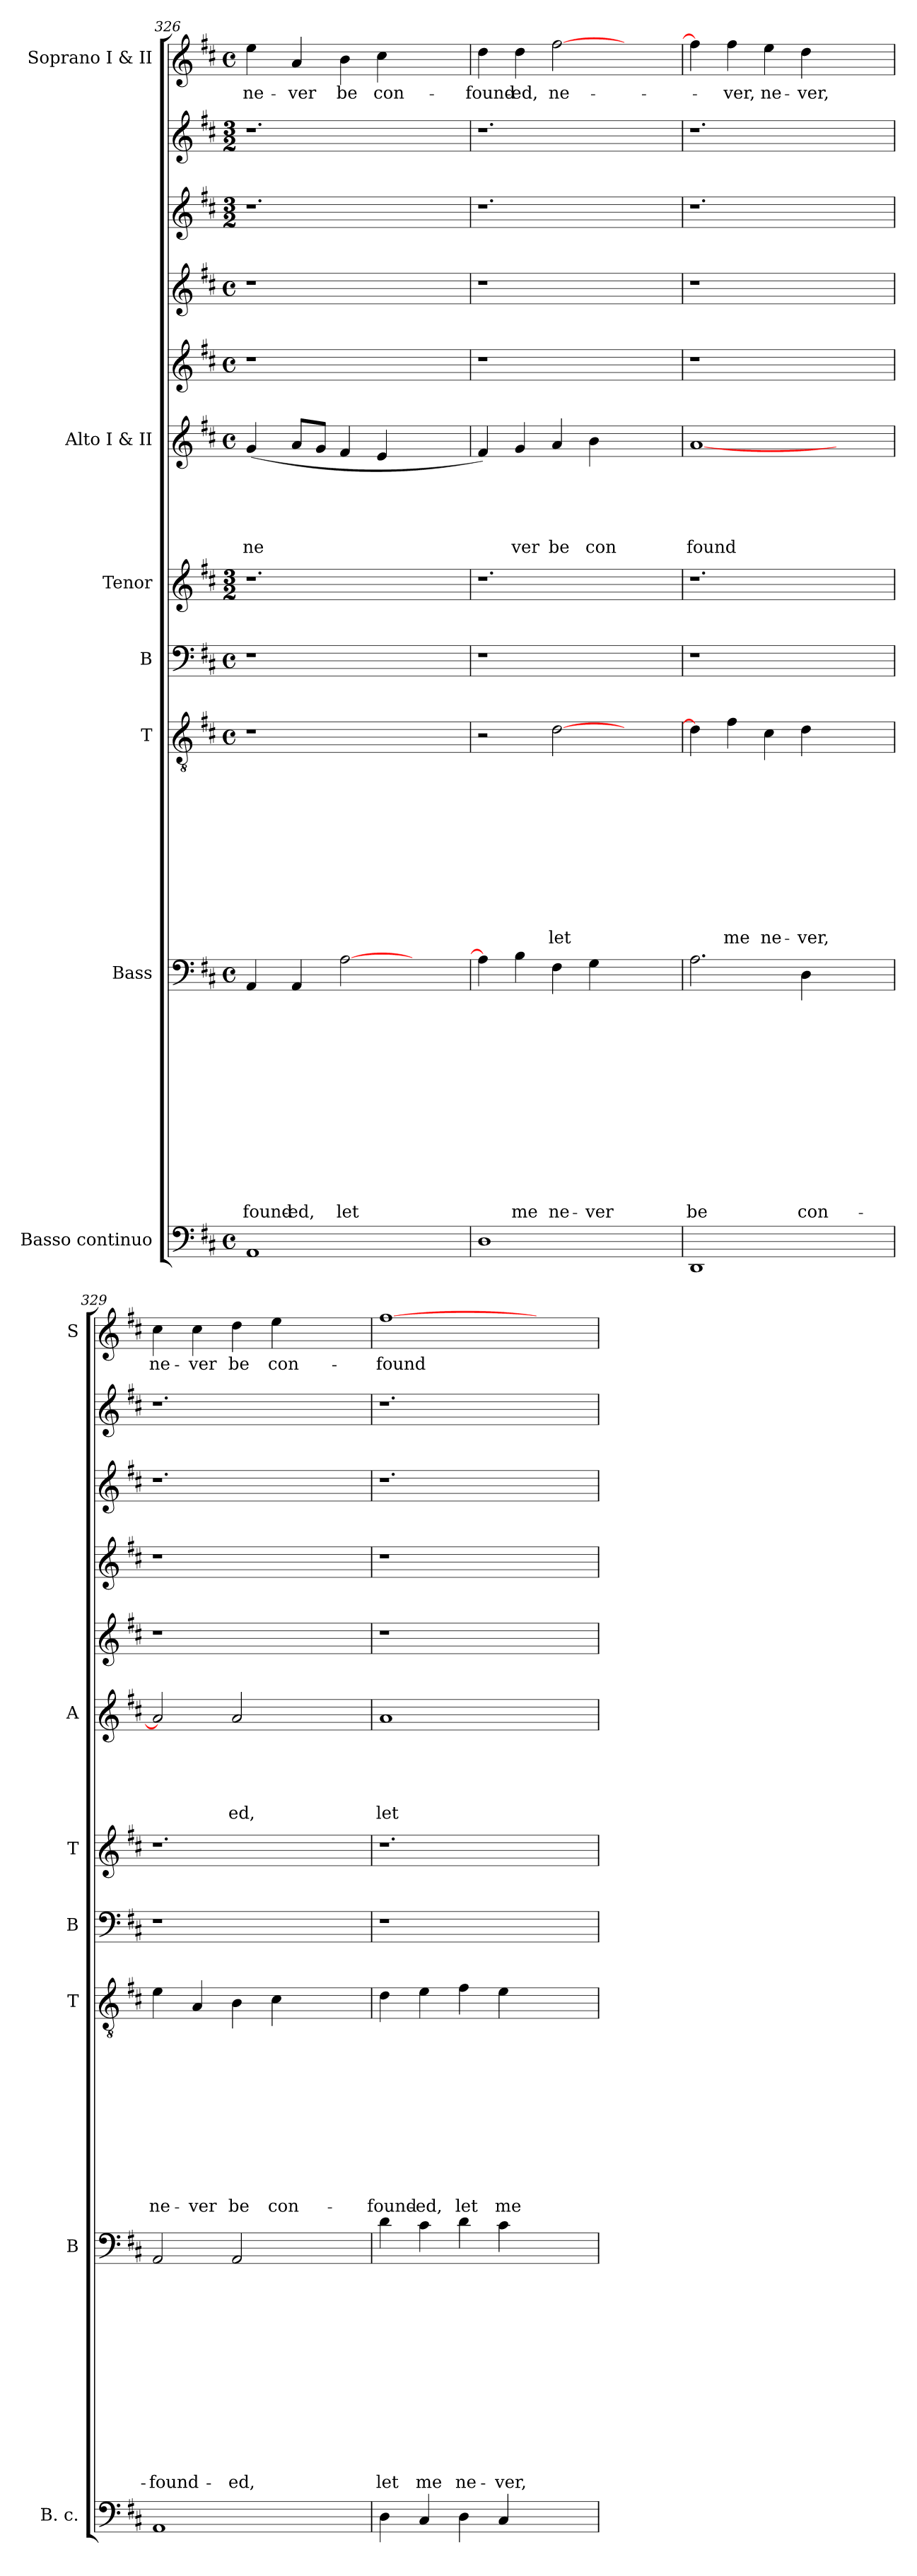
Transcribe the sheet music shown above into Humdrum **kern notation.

**kern	**kern	**text	**text	**text	**text	**text	**text	**text	**text	**text	**text	**text	**text	**text	**kern	**text	**text	**text	**text	**text	**text	**text	**text	**text	**text	**text	**kern	**kern	**kern	**text	**text	**text	**text	**text	**kern	**kern	**kern	**kern	**kern	**text
*part11	*part10	*part10	*part10	*part10	*part10	*part10	*part10	*part10	*part10	*part10	*part10	*part10	*part10	*part10	*part9	*part9	*part9	*part9	*part9	*part9	*part9	*part9	*part9	*part9	*part9	*part9	*part8	*part7	*part6	*part6	*part6	*part6	*part6	*part6	*part5	*part4	*part3	*part2	*part1	*part1
*staff11	*staff10	*staff10	*staff10	*staff10	*staff10	*staff10	*staff10	*staff10	*staff10	*staff10	*staff10	*staff10	*staff10	*staff10	*staff9	*staff9	*staff9	*staff9	*staff9	*staff9	*staff9	*staff9	*staff9	*staff9	*staff9	*staff9	*staff8	*staff7	*staff6	*staff6	*staff6	*staff6	*staff6	*staff6	*staff5	*staff4	*staff3	*staff2	*staff1	*staff1
*I"Basso continuo	*I"Bass	*	*	*	*	*	*	*	*	*	*	*	*	*	*I"T	*	*	*	*	*	*	*	*	*	*	*	*I"B	*I"Tenor	*I"Alto I & II	*	*	*	*	*	*	*	*	*	*I"Soprano I & II	*
*I'B. c.	*I'B	*	*	*	*	*	*	*	*	*	*	*	*	*	*I'T	*	*	*	*	*	*	*	*	*	*	*	*I'B	*I'T	*I'A	*	*	*	*	*	*	*	*	*	*I'S	*
!!LO:LB:g=z
*clefF4	*clefF4	*	*	*	*	*	*	*	*	*	*	*	*	*	*clefGv2	*	*	*	*	*	*	*	*	*	*	*	*clefF4	*clefG2	*clefG2	*	*	*	*	*	*clefG2	*clefG2	*clefG2	*clefG2	*clefG2	*
*ITrd7c12	*	*	*	*	*	*	*	*	*	*	*	*	*	*	*	*	*	*	*	*	*	*	*	*	*	*	*	*	*	*	*	*	*	*	*	*	*	*	*	*
*k[f#c#]	*k[f#c#]	*	*	*	*	*	*	*	*	*	*	*	*	*	*k[f#c#]	*	*	*	*	*	*	*	*	*	*	*	*k[f#c#]	*k[f#c#]	*k[f#c#]	*	*	*	*	*	*k[f#c#]	*k[f#c#]	*k[f#c#]	*k[f#c#]	*k[f#c#]	*
*D:	*D:	*	*	*	*	*	*	*	*	*	*	*	*	*	*D:	*	*	*	*	*	*	*	*	*	*	*	*D:	*D:	*D:	*	*	*	*	*	*D:	*D:	*D:	*D:	*D:	*
*M4/4	*M4/4	*	*	*	*	*	*	*	*	*	*	*	*	*	*M4/4	*	*	*	*	*	*	*	*	*	*	*	*M4/4	*M3/2	*M4/4	*	*	*	*	*	*M4/4	*M4/4	*M3/2	*M3/2	*M4/4	*
*met(c)	*met(c)	*	*	*	*	*	*	*	*	*	*	*	*	*	*met(c)	*	*	*	*	*	*	*	*	*	*	*	*met(c)	*	*met(c)	*	*	*	*	*	*met(c)	*met(c)	*	*	*met(c)	*
=326	=326	=326	=326	=326	=326	=326	=326	=326	=326	=326	=326	=326	=326	=326	=326	=326	=326	=326	=326	=326	=326	=326	=326	=326	=326	=326	=326	=326	=326	=326	=326	=326	=326	=326	=326	=326	=326	=326	=326	=326
!	!	!	!	!	!	!	!	!	!	!	!	!	!	!LO:LY:b	!	!	!	!	!	!	!	!	!	!	!	!	!	!	!	!	!	!	!	!LO:LY:b	!	!	!	!	!	!LO:LY:b
1AAA	4AA/	.	.	.	.	.	.	.	.	.	.	.	.	found-	1r	.	.	.	.	.	.	.	.	.	.	.	1r	1.r	(<4g/	.	.	.	.	ne	1r	1r	1.r	1.r	4ee\	ne-
!	!	!	!	!	!	!	!	!	!	!	!	!	!	!LO:LY:b	!	!	!	!	!	!	!	!	!	!	!	!	!	!	!	!	!	!	!	!	!	!	!	!	!	!LO:LY:b
.	4AA/	.	.	.	.	.	.	.	.	.	.	.	.	-ed,	.	.	.	.	.	.	.	.	.	.	.	.	.	.	8a/L	.	.	.	.	.	.	.	.	.	4a/	-ver
.	.	.	.	.	.	.	.	.	.	.	.	.	.	.	.	.	.	.	.	.	.	.	.	.	.	.	.	.	8g/J	.	.	.	.	.	.	.	.	.	.	.
!	!	!	!	!	!	!	!	!	!	!	!	!	!	!LO:LY:b	!	!	!	!	!	!	!	!	!	!	!	!	!	!	!	!	!	!	!	!	!	!	!	!	!	!LO:LY:b
.	[>2A\	.	.	.	.	.	.	.	.	.	.	.	.	let	.	.	.	.	.	.	.	.	.	.	.	.	.	.	4f#/	.	.	.	.	.	.	.	.	.	4b\	be
!	!	!	!	!	!	!	!	!	!	!	!	!	!	!	!	!	!	!	!	!	!	!	!	!	!	!	!	!	!	!	!	!	!	!	!	!	!	!	!	!LO:LY:b
.	.	.	.	.	.	.	.	.	.	.	.	.	.	.	.	.	.	.	.	.	.	.	.	.	.	.	.	.	4e/	.	.	.	.	.	.	.	.	.	4cc#\	con-
2ryy	2ryy	.	.	.	.	.	.	.	.	.	.	.	.	.	2ryy	.	.	.	.	.	.	.	.	.	.	.	2ryy	.	2ryy	.	.	.	.	.	2ryy	2ryy	.	.	2ryy	.
=327	=327	=327	=327	=327	=327	=327	=327	=327	=327	=327	=327	=327	=327	=327	=327	=327	=327	=327	=327	=327	=327	=327	=327	=327	=327	=327	=327	=327	=327	=327	=327	=327	=327	=327	=327	=327	=327	=327	=327	=327
!	!	!	!	!	!	!	!	!	!	!	!	!	!	!	!	!	!	!	!	!	!	!	!	!	!	!	!	!	!	!	!	!	!	!	!	!	!	!	!	!LO:LY:b
1DD	4A\]	.	.	.	.	.	.	.	.	.	.	.	.	.	2r	.	.	.	.	.	.	.	.	.	.	.	1r	1.r	4f#/)	.	.	.	.	.	1r	1r	1.r	1.r	4dd\	-found-
!	!	!	!	!	!	!	!	!	!	!	!	!	!	!LO:LY:b	!	!	!	!	!	!	!	!	!	!	!	!	!	!	!	!	!	!	!	!LO:LY:b	!	!	!	!	!	!LO:LY:b
.	4B\	.	.	.	.	.	.	.	.	.	.	.	.	me	.	.	.	.	.	.	.	.	.	.	.	.	.	.	4g/	.	.	.	.	ver	.	.	.	.	4dd\	-ed,
!	!	!	!	!	!	!	!	!	!	!	!	!	!	!LO:LY:b	!	!	!	!	!	!	!	!	!	!	!	!LO:LY:b	!	!	!	!	!	!	!	!LO:LY:b	!	!	!	!	!	!LO:LY:b
.	4F#\	.	.	.	.	.	.	.	.	.	.	.	.	ne-	[>2d\	.	.	.	.	.	.	.	.	.	.	let	.	.	4a/	.	.	.	.	be	.	.	.	.	[>2ff#\	ne-
!	!	!	!	!	!	!	!	!	!	!	!	!	!	!LO:LY:b	!	!	!	!	!	!	!	!	!	!	!	!	!	!	!	!	!	!	!	!LO:LY:b	!	!	!	!	!	!
.	4G\	.	.	.	.	.	.	.	.	.	.	.	.	-ver	.	.	.	.	.	.	.	.	.	.	.	.	.	.	4b\	.	.	.	.	con	.	.	.	.	.	.
2ryy	2ryy	.	.	.	.	.	.	.	.	.	.	.	.	.	2ryy	.	.	.	.	.	.	.	.	.	.	.	2ryy	.	2ryy	.	.	.	.	.	2ryy	2ryy	.	.	2ryy	.
=328	=328	=328	=328	=328	=328	=328	=328	=328	=328	=328	=328	=328	=328	=328	=328	=328	=328	=328	=328	=328	=328	=328	=328	=328	=328	=328	=328	=328	=328	=328	=328	=328	=328	=328	=328	=328	=328	=328	=328	=328
!	!	!	!	!	!	!	!	!	!	!	!	!	!	!LO:LY:b	!	!	!	!	!	!	!	!	!	!	!	!	!	!	!	!	!	!	!	!LO:LY:b	!	!	!	!	!	!
1DDD	2.A\	.	.	.	.	.	.	.	.	.	.	.	.	be	4d\]	.	.	.	.	.	.	.	.	.	.	.	1r	1.r	[<1a	.	.	.	.	found	1r	1r	1.r	1.r	4ff#\]	.
!	!	!	!	!	!	!	!	!	!	!	!	!	!	!	!	!	!	!	!	!	!	!	!	!	!	!LO:LY:b	!	!	!	!	!	!	!	!	!	!	!	!	!	!LO:LY:b
.	.	.	.	.	.	.	.	.	.	.	.	.	.	.	4f#\	.	.	.	.	.	.	.	.	.	.	me	.	.	.	.	.	.	.	.	.	.	.	.	4ff#\	-ver,
!	!	!	!	!	!	!	!	!	!	!	!	!	!	!	!	!	!	!	!	!	!	!	!	!	!	!LO:LY:b	!	!	!	!	!	!	!	!	!	!	!	!	!	!LO:LY:b
.	.	.	.	.	.	.	.	.	.	.	.	.	.	.	4c#\	.	.	.	.	.	.	.	.	.	.	ne-	.	.	.	.	.	.	.	.	.	.	.	.	4ee\	ne-
!	!	!	!	!	!	!	!	!	!	!	!	!	!	!LO:LY:b	!	!	!	!	!	!	!	!	!	!	!	!LO:LY:b	!	!	!	!	!	!	!	!	!	!	!	!	!	!LO:LY:b
.	4D\	.	.	.	.	.	.	.	.	.	.	.	.	con-	4d\	.	.	.	.	.	.	.	.	.	.	-ver,	.	.	.	.	.	.	.	.	.	.	.	.	4dd\	-ver,
2ryy	2ryy	.	.	.	.	.	.	.	.	.	.	.	.	.	2ryy	.	.	.	.	.	.	.	.	.	.	.	2ryy	.	2ryy	.	.	.	.	.	2ryy	2ryy	.	.	2ryy	.
=329	=329	=329	=329	=329	=329	=329	=329	=329	=329	=329	=329	=329	=329	=329	=329	=329	=329	=329	=329	=329	=329	=329	=329	=329	=329	=329	=329	=329	=329	=329	=329	=329	=329	=329	=329	=329	=329	=329	=329	=329
!	!	!	!	!	!	!	!	!	!	!	!	!	!	!LO:LY:b	!	!	!	!	!	!	!	!	!	!	!	!LO:LY:b	!	!	!	!	!	!	!	!	!	!	!	!	!	!LO:LY:b
1AAA	2AA/	.	.	.	.	.	.	.	.	.	.	.	.	-found-	4e\	.	.	.	.	.	.	.	.	.	.	ne-	1r	1.r	2a/]	.	.	.	.	.	1r	1r	1.r	1.r	4cc#\	ne-
!	!	!	!	!	!	!	!	!	!	!	!	!	!	!	!	!	!	!	!	!	!	!	!	!	!	!LO:LY:b	!	!	!	!	!	!	!	!	!	!	!	!	!	!LO:LY:b
.	.	.	.	.	.	.	.	.	.	.	.	.	.	.	4A/	.	.	.	.	.	.	.	.	.	.	-ver	.	.	.	.	.	.	.	.	.	.	.	.	4cc#\	-ver
!	!	!	!	!	!	!	!	!	!	!	!	!	!	!LO:LY:b	!	!	!	!	!	!	!	!	!	!	!	!LO:LY:b	!	!	!	!	!	!	!	!LO:LY:b	!	!	!	!	!	!LO:LY:b
.	2AA/	.	.	.	.	.	.	.	.	.	.	.	.	-ed,	4B\	.	.	.	.	.	.	.	.	.	.	be	.	.	2a/	.	.	.	.	ed,	.	.	.	.	4dd\	be
!	!	!	!	!	!	!	!	!	!	!	!	!	!	!	!	!	!	!	!	!	!	!	!	!	!	!LO:LY:b	!	!	!	!	!	!	!	!	!	!	!	!	!	!LO:LY:b
.	.	.	.	.	.	.	.	.	.	.	.	.	.	.	4c#\	.	.	.	.	.	.	.	.	.	.	con-	.	.	.	.	.	.	.	.	.	.	.	.	4ee\	con-
2ryy	2ryy	.	.	.	.	.	.	.	.	.	.	.	.	.	2ryy	.	.	.	.	.	.	.	.	.	.	.	2ryy	.	2ryy	.	.	.	.	.	2ryy	2ryy	.	.	2ryy	.
=330	=330	=330	=330	=330	=330	=330	=330	=330	=330	=330	=330	=330	=330	=330	=330	=330	=330	=330	=330	=330	=330	=330	=330	=330	=330	=330	=330	=330	=330	=330	=330	=330	=330	=330	=330	=330	=330	=330	=330	=330
!	!	!	!	!	!	!	!	!	!	!	!	!	!	!LO:LY:b	!	!	!	!	!	!	!	!	!	!	!	!LO:LY:b	!	!	!	!	!	!	!	!LO:LY:b	!	!	!	!	!	!LO:LY:b
4DD\	4d\	.	.	.	.	.	.	.	.	.	.	.	.	let	4d\	.	.	.	.	.	.	.	.	.	.	-found-	1r	1.r	1a	.	.	.	.	let	1r	1r	1.r	1.r	[<1ff#	-found-
!	!	!	!	!	!	!	!	!	!	!	!	!	!	!LO:LY:b	!	!	!	!	!	!	!	!	!	!	!	!LO:LY:b	!	!	!	!	!	!	!	!	!	!	!	!	!	!
4CC#/	4c#\	.	.	.	.	.	.	.	.	.	.	.	.	me	4e\	.	.	.	.	.	.	.	.	.	.	-ed,	.	.	.	.	.	.	.	.	.	.	.	.	.	.
!	!	!	!	!	!	!	!	!	!	!	!	!	!	!LO:LY:b	!	!	!	!	!	!	!	!	!	!	!	!LO:LY:b	!	!	!	!	!	!	!	!	!	!	!	!	!	!
4DD\	4d\	.	.	.	.	.	.	.	.	.	.	.	.	ne-	4f#\	.	.	.	.	.	.	.	.	.	.	let	.	.	.	.	.	.	.	.	.	.	.	.	.	.
!	!	!	!	!	!	!	!	!	!	!	!	!	!	!LO:LY:b	!	!	!	!	!	!	!	!	!	!	!	!LO:LY:b	!	!	!	!	!	!	!	!	!	!	!	!	!	!
4CC#/	4c#\	.	.	.	.	.	.	.	.	.	.	.	.	-ver,	4e\	.	.	.	.	.	.	.	.	.	.	me	.	.	.	.	.	.	.	.	.	.	.	.	.	.
2ryy	2ryy	.	.	.	.	.	.	.	.	.	.	.	.	.	2ryy	.	.	.	.	.	.	.	.	.	.	.	2ryy	.	2ryy	.	.	.	.	.	2ryy	2ryy	.	.	2ryy	.
=	=	=	=	=	=	=	=	=	=	=	=	=	=	=	=	=	=	=	=	=	=	=	=	=	=	=	=	=	=	=	=	=	=	=	=	=	=	=	=	=
*-	*-	*-	*-	*-	*-	*-	*-	*-	*-	*-	*-	*-	*-	*-	*-	*-	*-	*-	*-	*-	*-	*-	*-	*-	*-	*-	*-	*-	*-	*-	*-	*-	*-	*-	*-	*-	*-	*-	*-	*-
